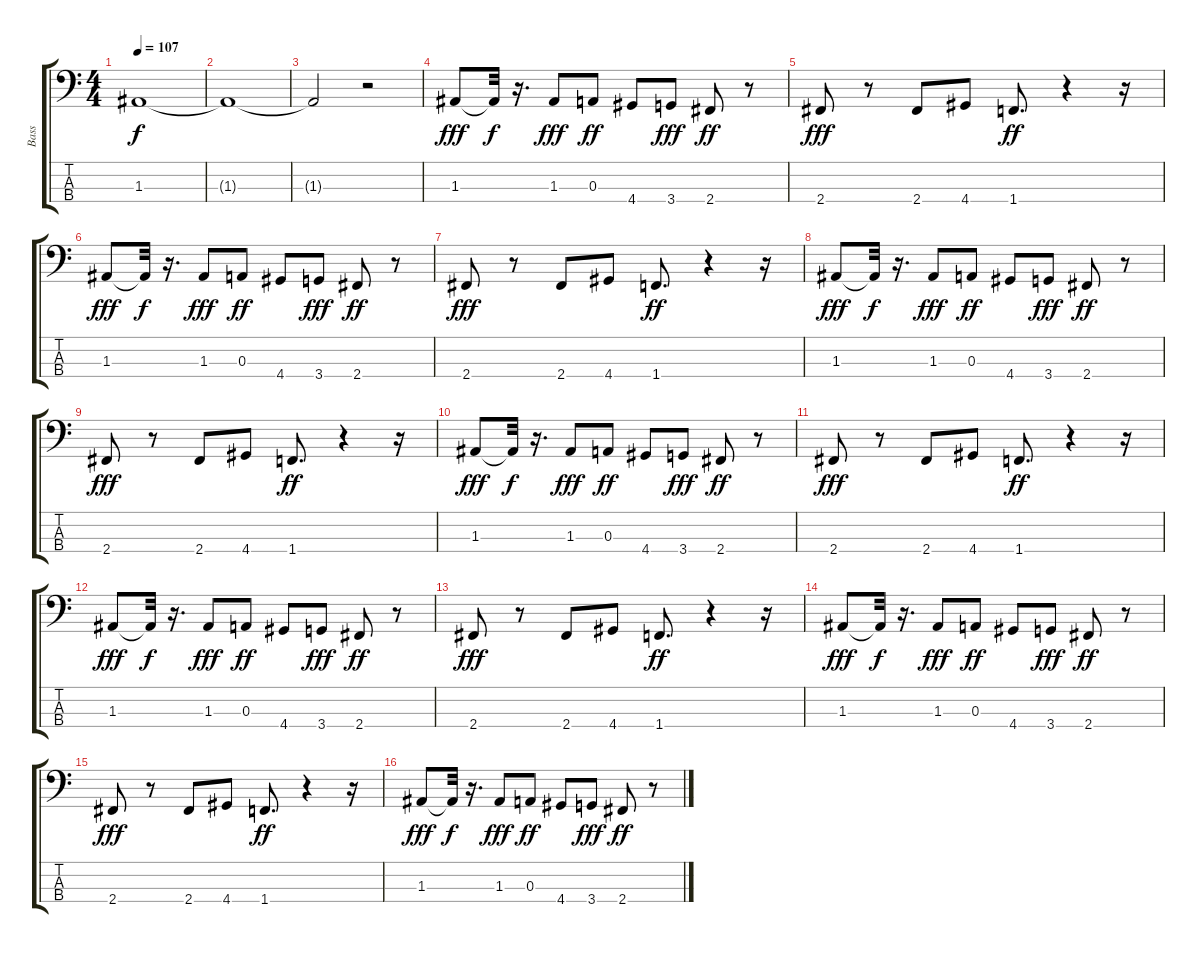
\track ("Bass" "Bass") {instrument electricbassfinger}
\staff {score tabs}
\tuning (G2 D2 A1 E1) {hide}
\ts (4 4)
\tempo 107
\clef f4
\ks c
1.3{t}.1{dy f} |
1.3{t}.1 |
1.3{t}.2 r.2 |
1.3.8{dy fff} 1.3{t}.32{dy f} r.16{d} 1.3.8{dy fff} 0.3.8{dy ff} 4.4.8 3.4.8{dy fff} 2.4.8{dy ff} r.8 |
2.4.8{dy fff} r.8 2.4.8 4.4.8 1.4.8{d dy ff} r.4 r.16 |
1.3.8{dy fff} 1.3{t}.32{dy f} r.16{d} 1.3.8{dy fff} 0.3.8{dy ff} 4.4.8 3.4.8{dy fff} 2.4.8{dy ff} r.8 |
2.4.8{dy fff} r.8 2.4.8 4.4.8 1.4.8{d dy ff} r.4 r.16 |
1.3.8{dy fff} 1.3{t}.32{dy f} r.16{d} 1.3.8{dy fff} 0.3.8{dy ff} 4.4.8 3.4.8{dy fff} 2.4.8{dy ff} r.8 |
2.4.8{dy fff} r.8 2.4.8 4.4.8 1.4.8{d dy ff} r.4 r.16 |
1.3.8{dy fff} 1.3{t}.32{dy f} r.16{d} 1.3.8{dy fff} 0.3.8{dy ff} 4.4.8 3.4.8{dy fff} 2.4.8{dy ff} r.8 |
2.4.8{dy fff} r.8 2.4.8 4.4.8 1.4.8{d dy ff} r.4 r.16 |
1.3.8{dy fff} 1.3{t}.32{dy f} r.16{d} 1.3.8{dy fff} 0.3.8{dy ff} 4.4.8 3.4.8{dy fff} 2.4.8{dy ff} r.8 |
2.4.8{dy fff} r.8 2.4.8 4.4.8 1.4.8{d dy ff} r.4 r.16 |
1.3.8{dy fff} 1.3{t}.32{dy f} r.16{d} 1.3.8{dy fff} 0.3.8{dy ff} 4.4.8 3.4.8{dy fff} 2.4.8{dy ff} r.8 |
2.4.8{dy fff} r.8 2.4.8 4.4.8 1.4.8{d dy ff} r.4 r.16 |
1.3.8{dy fff} 1.3{t}.32{dy f} r.16{d} 1.3.8{dy fff} 0.3.8{dy ff} 4.4.8 3.4.8{dy fff} 2.4.8{dy ff} r.8
